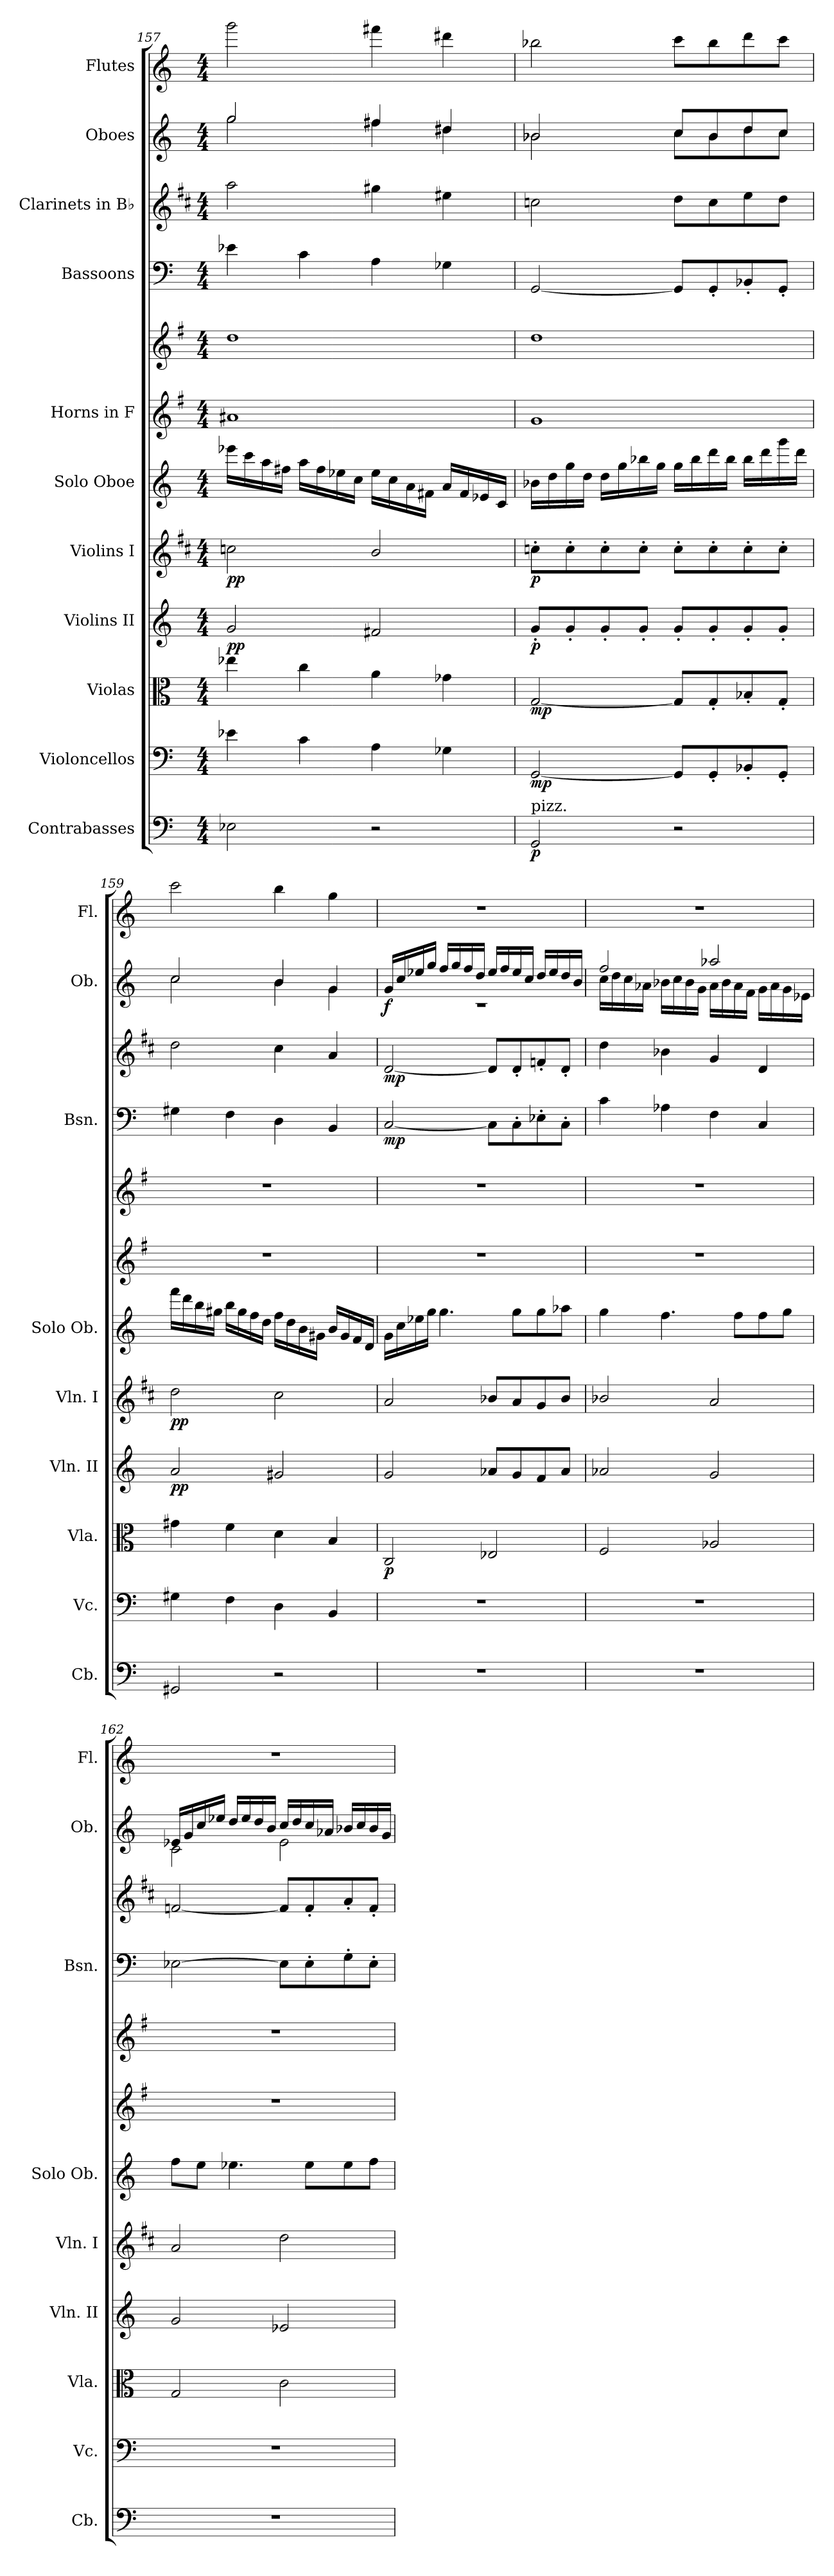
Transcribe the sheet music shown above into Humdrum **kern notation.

**kern	**dynam	**kern	**dynam	**kern	**dynam	**kern	**dynam	**kern	**dynam	**kern	**kern	**kern	**kern	**dynam	**kern	**dynam	**kern	**dynam	**kern
*part11	*part11	*part10	*part10	*part9	*part9	*part8	*part8	*part7	*part7	*part6	*part5	*part5	*part4	*part4	*part3	*part3	*part2	*part2	*part1
*staff12	*staff12	*staff11	*staff11	*staff10	*staff10	*staff9	*staff9	*staff8	*staff8	*staff7	*staff6	*staff5	*staff4	*staff4	*staff3	*staff3	*staff2	*staff2	*staff1
*I"Contrabasses	*	*I"Violoncellos	*	*I"Violas	*	*I"Violins II	*	*I"Violins I	*	*I"Solo Oboe	*I"Horns in F	*	*I"Bassoons	*	*I"Clarinets in B♭	*	*I"Oboes	*	*I"Flutes
*I'Cb.	*	*I'Vc.	*	*I'Vla.	*	*I'Vln. II	*	*I'Vln. I	*	*I'Solo Ob.	*	*	*I'Bsn.	*	*	*	*I'Ob.	*	*I'Fl.
!!LO:PB:g=z
*clefF4	*	*clefF4	*	*clefC3	*	*clefG2	*	*clefG2	*	*clefG2	*clefG2	*clefG2	*clefF4	*	*clefG2	*	*clefG2	*	*clefG2
*ITrd7c12	*	*	*	*	*	*	*	*ITrd1c2	*	*	*ITrd4c7	*ITrd4c7	*	*	*ITrd1c2	*	*	*	*
*k[]	*	*k[]	*	*k[]	*	*k[]	*	*k[]	*	*k[]	*k[]	*k[]	*k[]	*	*k[]	*	*k[]	*	*k[]
*M4/4	*	*M4/4	*	*M4/4	*	*M4/4	*	*M4/4	*	*M4/4	*M4/4	*M4/4	*M4/4	*	*M4/4	*	*M4/4	*	*M4/4
=157	=157	=157	=157	=157	=157	=157	=157	=157	=157	=157	=157	=157	=157	=157	=157	=157	=157	=157	=157
*	*	*	*	*	*	*	*	*	*	*	*	*	*	*	*	*	*^	*	*
!	!	!	!	!	!	!	!LO:DY:b	!	!LO:DY:b	!	!	!	!	!	!	!	!	!	!	!
2EE-X\	.	4e-X\	.	4ee-X\	.	2g/	pp	2b-X\	pp	16eee-X\LL	1d#X	1g	4e-X\	.	2gg\	.	2gg/	2gg\	.	2ggg\
.	.	.	.	.	.	.	.	.	.	16ccc\	.	.	.	.	.	.	.	.	.	.
.	.	.	.	.	.	.	.	.	.	16aa\	.	.	.	.	.	.	.	.	.	.
.	.	.	.	.	.	.	.	.	.	16ff#X\JJ	.	.	.	.	.	.	.	.	.	.
.	.	4c\	.	4cc\	.	.	.	.	.	16aa\LL	.	.	4c\	.	.	.	.	.	.	.
.	.	.	.	.	.	.	.	.	.	16ff#\	.	.	.	.	.	.	.	.	.	.
.	.	.	.	.	.	.	.	.	.	16ee-X\	.	.	.	.	.	.	.	.	.	.
.	.	.	.	.	.	.	.	.	.	16cc\JJ	.	.	.	.	.	.	.	.	.	.
2r	.	4A\	.	4a\	.	2f#X/	.	2a/	.	16ee-\LL	.	.	4A\	.	4ff#X\	.	4ff#X/	4ff#\	.	4fff#X\
.	.	.	.	.	.	.	.	.	.	16cc\	.	.	.	.	.	.	.	.	.	.
.	.	.	.	.	.	.	.	.	.	16a\	.	.	.	.	.	.	.	.	.	.
.	.	.	.	.	.	.	.	.	.	16f#X\JJ	.	.	.	.	.	.	.	.	.	.
.	.	4G-X\	.	4g-X\	.	.	.	.	.	16a/LL	.	.	4G-X\	.	4dd#X\	.	4dd#X/	4dd#\	.	4ddd#X\
.	.	.	.	.	.	.	.	.	.	16f#/	.	.	.	.	.	.	.	.	.	.
.	.	.	.	.	.	.	.	.	.	16e-X/	.	.	.	.	.	.	.	.	.	.
.	.	.	.	.	.	.	.	.	.	16c/JJ	.	.	.	.	.	.	.	.	.	.
=158	=158	=158	=158	=158	=158	=158	=158	=158	=158	=158	=158	=158	=158	=158	=158	=158	=158	=158	=158	=158
!LO:TX:a:t=pizz.	!	!	!	!	!	!	!	!	!	!	!	!	!	!	!	!	!	!	!	!
!	!LO:DY:b	!	!LO:DY:b	!	!LO:DY:b	!	!LO:DY:b	!	!LO:DY:b	!	!	!	!	!	!	!	!	!	!	!
2GGG/	p	[2GG/	mp	[2G/	mp	8g'/L	p	8b-X'\L	p	16b-X\LL	1c	1g	[2GG/	.	2b-X\	.	2b-X/	2b-\	.	2bb-X\
.	.	.	.	.	.	.	.	.	.	16dd\	.	.	.	.	.	.	.	.	.	.
.	.	.	.	.	.	8g'/	.	8b-'\	.	16gg\	.	.	.	.	.	.	.	.	.	.
.	.	.	.	.	.	.	.	.	.	16dd\JJ	.	.	.	.	.	.	.	.	.	.
.	.	.	.	.	.	8g'/	.	8b-'\	.	16dd\LL	.	.	.	.	.	.	.	.	.	.
.	.	.	.	.	.	.	.	.	.	16gg\	.	.	.	.	.	.	.	.	.	.
.	.	.	.	.	.	8g'/J	.	8b-'\J	.	16bb-X\	.	.	.	.	.	.	.	.	.	.
.	.	.	.	.	.	.	.	.	.	16gg\JJ	.	.	.	.	.	.	.	.	.	.
2r	.	8GG/L]	.	8G/L]	.	8g'/L	.	8b-'\L	.	16gg\LL	.	.	8GG/L]	.	8cc\L	.	8cc/L	8cc\L	.	8ccc\L
.	.	.	.	.	.	.	.	.	.	16bb-\	.	.	.	.	.	.	.	.	.	.
.	.	8GG'/	.	8G'/	.	8g'/	.	8b-'\	.	16ddd\	.	.	8GG'/	.	8b-\	.	8b-/	8b-\	.	8bb-\
.	.	.	.	.	.	.	.	.	.	16bb-\JJ	.	.	.	.	.	.	.	.	.	.
.	.	8BB-X'/	.	8B-X'/	.	8g'/	.	8b-'\	.	16bb-\LL	.	.	8BB-X'/	.	8dd\	.	8dd/	8dd\	.	8ddd\
.	.	.	.	.	.	.	.	.	.	16ddd\	.	.	.	.	.	.	.	.	.	.
.	.	8GG'/J	.	8G'/J	.	8g'/J	.	8b-'\J	.	16ggg\	.	.	8GG'/J	.	8cc\J	.	8cc/J	8cc\J	.	8ccc\J
.	.	.	.	.	.	.	.	.	.	16ddd\JJ	.	.	.	.	.	.	.	.	.	.
!!LO:PB:g=z
=159	=159	=159	=159	=159	=159	=159	=159	=159	=159	=159	=159	=159	=159	=159	=159	=159	=159	=159	=159	=159
!	!	!	!	!	!	!	!LO:DY:b	!	!LO:DY:b	!	!	!	!	!	!	!	!	!	!	!
2GGG#X/	.	4G#X\	.	4g#X\	.	2a/	pp	2cc\	pp	16fff\LL	1r	1r	4G#X\	.	2cc\	.	2cc/	2cc\	.	2ccc\
.	.	.	.	.	.	.	.	.	.	16ddd\	.	.	.	.	.	.	.	.	.	.
.	.	.	.	.	.	.	.	.	.	16bb\	.	.	.	.	.	.	.	.	.	.
.	.	.	.	.	.	.	.	.	.	16gg#X\JJ	.	.	.	.	.	.	.	.	.	.
.	.	4F\	.	4f\	.	.	.	.	.	16bb\LL	.	.	4F\	.	.	.	.	.	.	.
.	.	.	.	.	.	.	.	.	.	16gg#\	.	.	.	.	.	.	.	.	.	.
.	.	.	.	.	.	.	.	.	.	16ff\	.	.	.	.	.	.	.	.	.	.
.	.	.	.	.	.	.	.	.	.	16dd\JJ	.	.	.	.	.	.	.	.	.	.
2r	.	4D\	.	4d\	.	2g#X/	.	2b\	.	16ff\LL	.	.	4D\	.	4b\	.	4b/	4b\	.	4bb\
.	.	.	.	.	.	.	.	.	.	16dd\	.	.	.	.	.	.	.	.	.	.
.	.	.	.	.	.	.	.	.	.	16b\	.	.	.	.	.	.	.	.	.	.
.	.	.	.	.	.	.	.	.	.	16g#X\JJ	.	.	.	.	.	.	.	.	.	.
.	.	4BB/	.	4B/	.	.	.	.	.	16b/LL	.	.	4BB/	.	4g/	.	4g/	4g\	.	4gg\
.	.	.	.	.	.	.	.	.	.	16g#/	.	.	.	.	.	.	.	.	.	.
.	.	.	.	.	.	.	.	.	.	16f/	.	.	.	.	.	.	.	.	.	.
.	.	.	.	.	.	.	.	.	.	16d/JJ	.	.	.	.	.	.	.	.	.	.
=160	=160	=160	=160	=160	=160	=160	=160	=160	=160	=160	=160	=160	=160	=160	=160	=160	=160	=160	=160	=160
!	!	!	!	!	!LO:DY:b	!	!	!	!	!	!	!	!	!LO:DY:b	!	!LO:DY:b	!	!	!LO:DY:b	!
1r	.	1r	.	2C/	p	2g/	.	2g/	.	16g\LL	1r	1r	[2C/	mp	[2c/	mp	16g/LL	1r	f	1r
.	.	.	.	.	.	.	.	.	.	16cc\	.	.	.	.	.	.	16cc/	.	.	.
.	.	.	.	.	.	.	.	.	.	16ee-X\	.	.	.	.	.	.	16ee-X/	.	.	.
.	.	.	.	.	.	.	.	.	.	16gg\JJ	.	.	.	.	.	.	16gg/JJ	.	.	.
.	.	.	.	.	.	.	.	.	.	4.gg\	.	.	.	.	.	.	16ff/LL	.	.	.
.	.	.	.	.	.	.	.	.	.	.	.	.	.	.	.	.	16gg/	.	.	.
.	.	.	.	.	.	.	.	.	.	.	.	.	.	.	.	.	16ff/	.	.	.
.	.	.	.	.	.	.	.	.	.	.	.	.	.	.	.	.	16dd/JJ	.	.	.
.	.	.	.	2E-X/	.	8a-X/L	.	8a-X/L	.	.	.	.	8C\L]	.	8c/L]	.	16ee-/LL	.	.	.
.	.	.	.	.	.	.	.	.	.	.	.	.	.	.	.	.	16ff/	.	.	.
.	.	.	.	.	.	8g/	.	8g/	.	8gg\L	.	.	8C'\	.	8c'/	.	16ee-/	.	.	.
.	.	.	.	.	.	.	.	.	.	.	.	.	.	.	.	.	16cc/JJ	.	.	.
.	.	.	.	.	.	8f/	.	8f/	.	8gg\	.	.	8E-X'\	.	8e-X'/	.	16dd/LL	.	.	.
.	.	.	.	.	.	.	.	.	.	.	.	.	.	.	.	.	16ee-/	.	.	.
.	.	.	.	.	.	8a-/J	.	8a-/J	.	8aa-X\J	.	.	8C'\J	.	8c'/J	.	16dd/	.	.	.
.	.	.	.	.	.	.	.	.	.	.	.	.	.	.	.	.	16b/JJ	.	.	.
!!LO:PB:g=z
=161	=161	=161	=161	=161	=161	=161	=161	=161	=161	=161	=161	=161	=161	=161	=161	=161	=161	=161	=161	=161
1r	.	1r	.	2F/	.	2a-X/	.	2a-X/	.	4gg\	1r	1r	4c\	.	4cc\	.	2ff/	16cc\LL	.	1r
.	.	.	.	.	.	.	.	.	.	.	.	.	.	.	.	.	.	16dd\	.	.
.	.	.	.	.	.	.	.	.	.	.	.	.	.	.	.	.	.	16cc\	.	.
.	.	.	.	.	.	.	.	.	.	.	.	.	.	.	.	.	.	16a-X\JJ	.	.
.	.	.	.	.	.	.	.	.	.	4.ff\	.	.	4A-X\	.	4a-X\	.	.	16b-X\LL	.	.
.	.	.	.	.	.	.	.	.	.	.	.	.	.	.	.	.	.	16cc\	.	.
.	.	.	.	.	.	.	.	.	.	.	.	.	.	.	.	.	.	16b-\	.	.
.	.	.	.	.	.	.	.	.	.	.	.	.	.	.	.	.	.	16g\JJ	.	.
.	.	.	.	2A-X/	.	2g/	.	2g/	.	.	.	.	4F\	.	4f/	.	2aa-X/	16a-\LL	.	.
.	.	.	.	.	.	.	.	.	.	.	.	.	.	.	.	.	.	16b-\	.	.
.	.	.	.	.	.	.	.	.	.	8ff\L	.	.	.	.	.	.	.	16a-\	.	.
.	.	.	.	.	.	.	.	.	.	.	.	.	.	.	.	.	.	16f\JJ	.	.
.	.	.	.	.	.	.	.	.	.	8ff\	.	.	4C/	.	4c/	.	.	16g\LL	.	.
.	.	.	.	.	.	.	.	.	.	.	.	.	.	.	.	.	.	16a-\	.	.
.	.	.	.	.	.	.	.	.	.	8gg\J	.	.	.	.	.	.	.	16g\	.	.
.	.	.	.	.	.	.	.	.	.	.	.	.	.	.	.	.	.	16e-X\JJ	.	.
=162	=162	=162	=162	=162	=162	=162	=162	=162	=162	=162	=162	=162	=162	=162	=162	=162	=162	=162	=162	=162
1r	.	1r	.	2G/	.	2g/	.	2g/	.	8ff\L	1r	1r	[2E-X\	.	[2e-X/	.	16e-X/LL	2c\	.	1r
.	.	.	.	.	.	.	.	.	.	.	.	.	.	.	.	.	16g/	.	.	.
.	.	.	.	.	.	.	.	.	.	8ee\J	.	.	.	.	.	.	16cc/	.	.	.
.	.	.	.	.	.	.	.	.	.	.	.	.	.	.	.	.	16ee-X/JJ	.	.	.
.	.	.	.	.	.	.	.	.	.	4.ee-X\	.	.	.	.	.	.	16dd/LL	.	.	.
.	.	.	.	.	.	.	.	.	.	.	.	.	.	.	.	.	16ee-/	.	.	.
.	.	.	.	.	.	.	.	.	.	.	.	.	.	.	.	.	16dd/	.	.	.
.	.	.	.	.	.	.	.	.	.	.	.	.	.	.	.	.	16b/JJ	.	.	.
.	.	.	.	2c\	.	2e-X/	.	2cc\	.	.	.	.	8E-\L]	.	8e-/L]	.	16cc/LL	2e-\	.	.
.	.	.	.	.	.	.	.	.	.	.	.	.	.	.	.	.	16dd/	.	.	.
.	.	.	.	.	.	.	.	.	.	8ee-\L	.	.	8E-'\	.	8e-'/	.	16cc/	.	.	.
.	.	.	.	.	.	.	.	.	.	.	.	.	.	.	.	.	16a-X/JJ	.	.	.
.	.	.	.	.	.	.	.	.	.	8ee-\	.	.	8G'\	.	8g'/	.	16b-X/LL	.	.	.
.	.	.	.	.	.	.	.	.	.	.	.	.	.	.	.	.	16cc/	.	.	.
.	.	.	.	.	.	.	.	.	.	8ff\J	.	.	8E-'\J	.	8e-'/J	.	16b-/	.	.	.
.	.	.	.	.	.	.	.	.	.	.	.	.	.	.	.	.	16g/JJ	.	.	.
*	*	*	*	*	*	*	*	*	*	*	*	*	*	*	*	*	*v	*v	*	*
=	=	=	=	=	=	=	=	=	=	=	=	=	=	=	=	=	=	=	=
*-	*-	*-	*-	*-	*-	*-	*-	*-	*-	*-	*-	*-	*-	*-	*-	*-	*-	*-	*-
